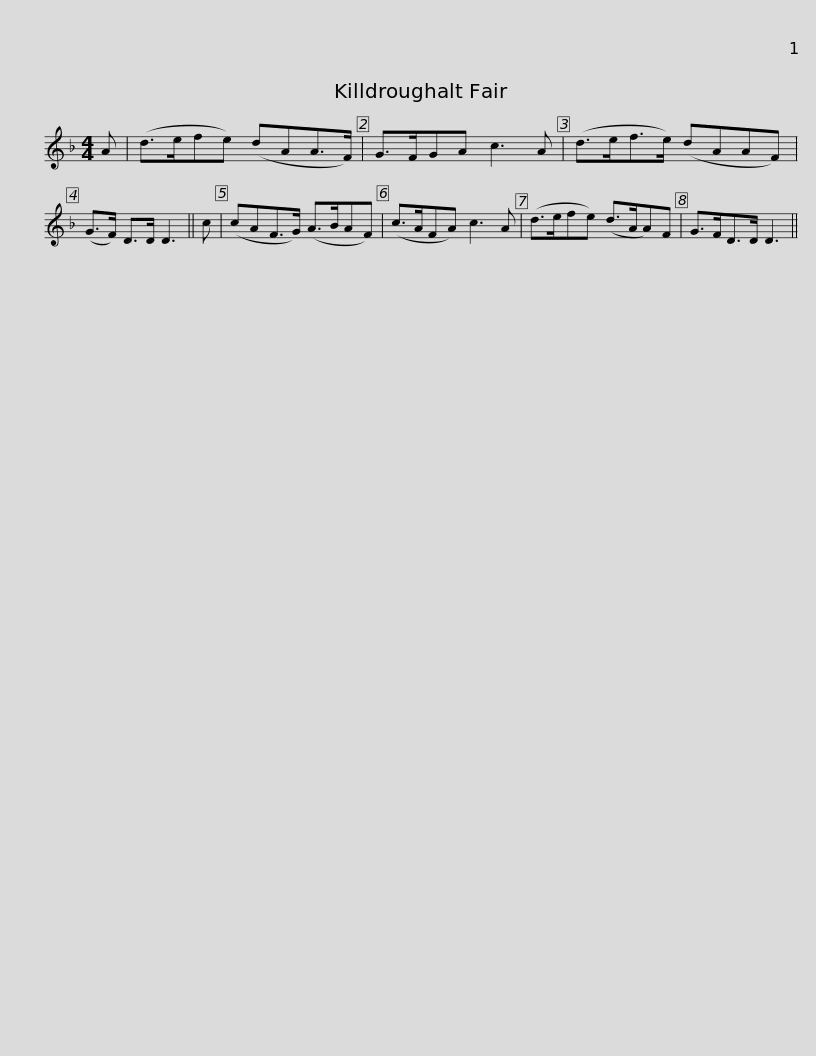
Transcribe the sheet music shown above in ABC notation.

X:1
L:1/8
M:4/4
I:linebreak $
K:Dmin
V:1 treble
V:1
 A | (d>efe) (dAA>F) | G>FGA c3 A | (d>ef>e) (dAAF) | (G>F) D>D D3 || %5
 c | (cAF>G) (A>BAF) |$ (c>AFA) c3 A | (d>efe) (d>AA)F | G>FD>D D3 || %10
